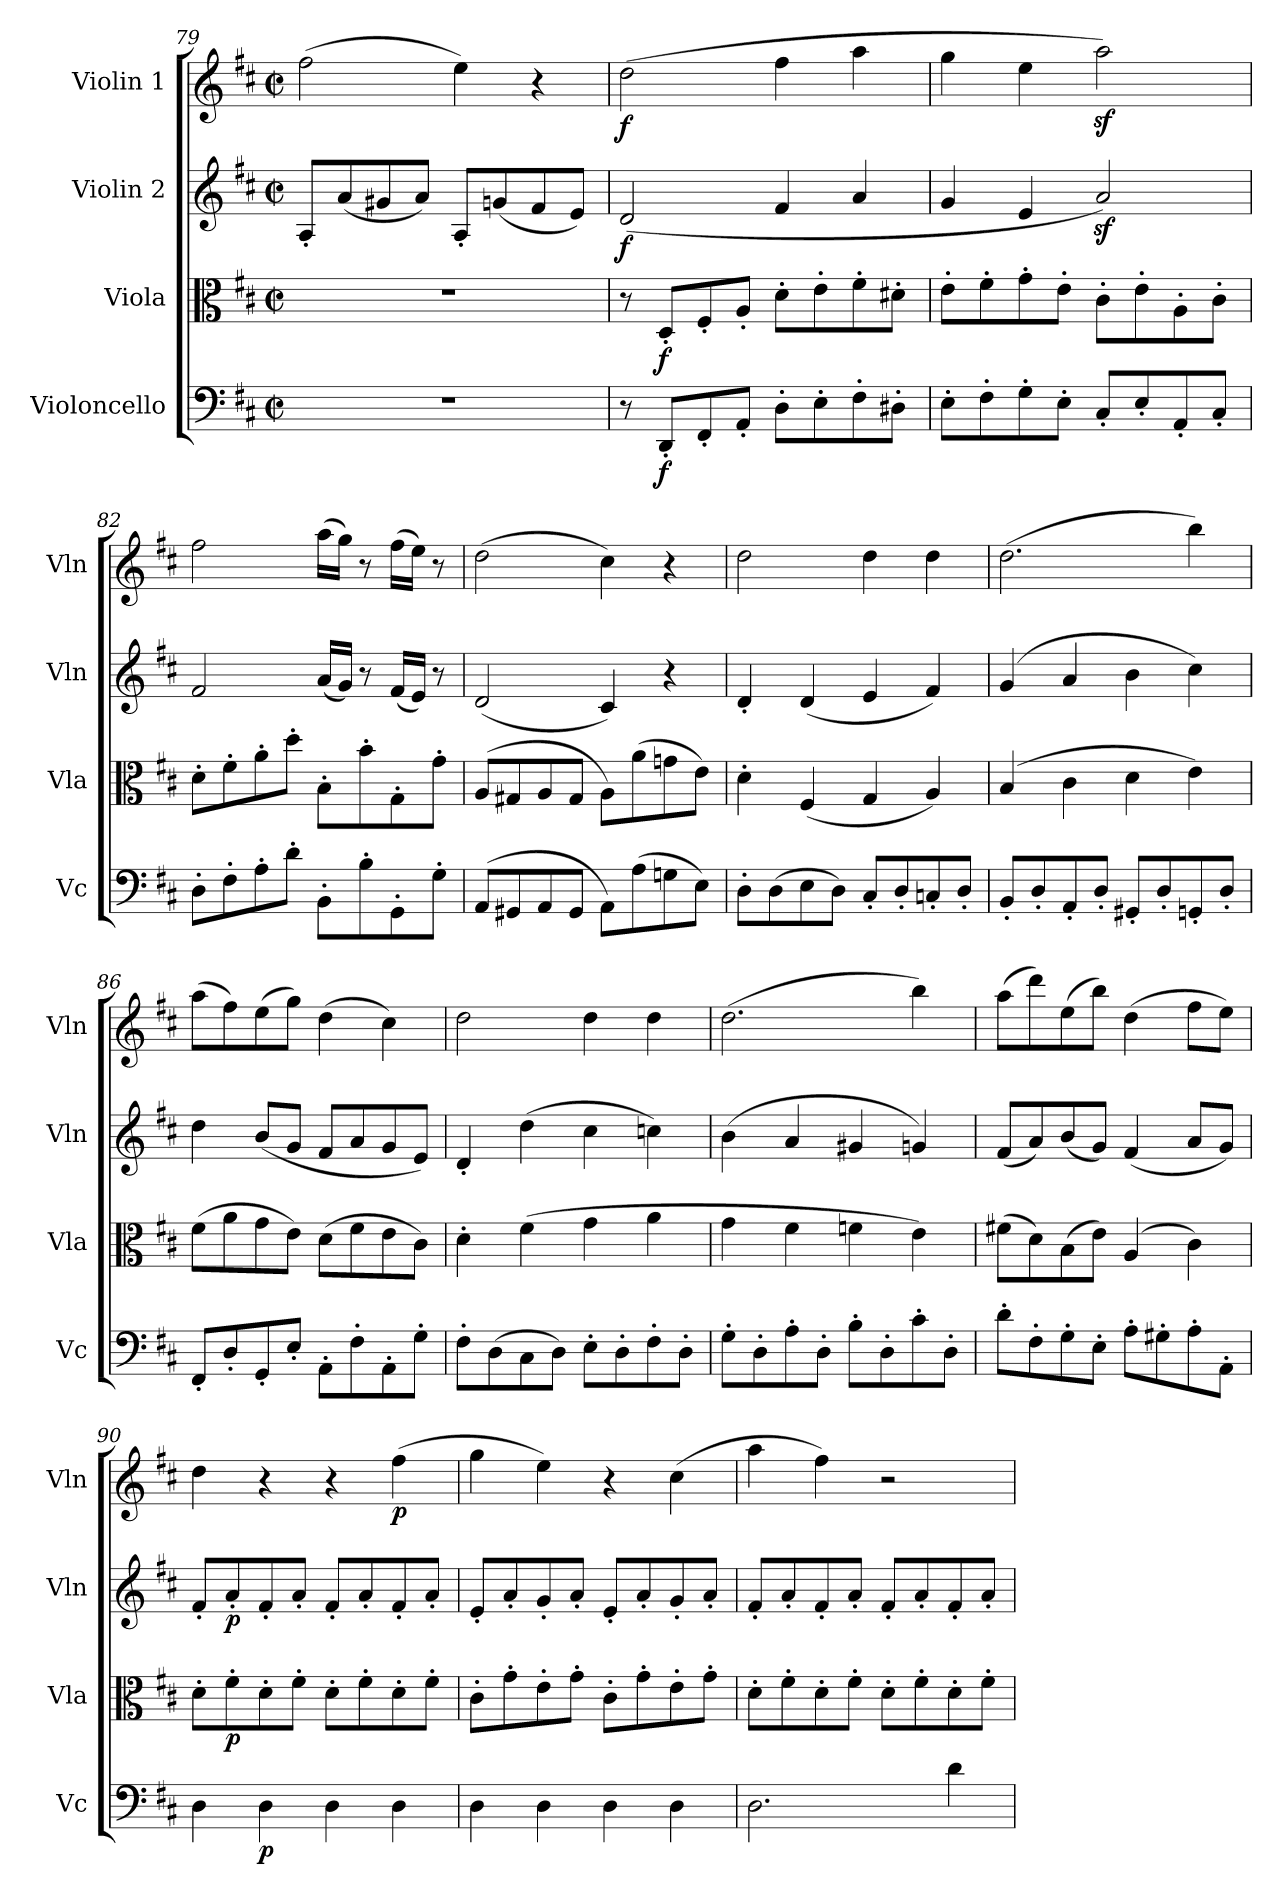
**kern	**dynam	**kern	**dynam	**kern	**dynam	**kern	**dynam
*part4	*part4	*part3	*part3	*part2	*part2	*part1	*part1
*staff4	*staff4	*staff3	*staff3	*staff2	*staff2	*staff1	*staff1
*I"Violoncello	*	*I"Viola	*	*I"Violin 2	*	*I"Violin 1	*
*I'Vc	*	*I'Vla	*	*I'Vln	*	*I'Vln	*
!!LO:LB:g=z
*clefF4	*	*clefC3	*	*clefG2	*	*clefG2	*
*k[f#c#]	*	*k[f#c#]	*	*k[f#c#]	*	*k[f#c#]	*
*M2/2	*	*M2/2	*	*M2/2	*	*M2/2	*
*met(c|)	*	*met(c|)	*	*met(c|)	*	*met(c|)	*
=79	=79	=79	=79	=79	=79	=79	=79
1r	.	1r	.	8A'/L	.	(2ff#\	.
.	.	.	.	(8a/	.	.	.
.	.	.	.	8g#X/	.	.	.
.	.	.	.	8a/J)	.	.	.
.	.	.	.	8A'/L	.	4ee\)	.
.	.	.	.	(8gn/	.	.	.
.	.	.	.	8f#/	.	4r	.
.	.	.	.	8e/J)	.	.	.
!!LO:PB:g=z
=80	=80	=80	=80	=80	=80	=80	=80
!	!	!	!	!	!LO:DY:b	!	!LO:DY:b
8r	.	8r	.	(2d/	f	(2dd\	f
!	!LO:DY:b	!	!LO:DY:b	!	!	!	!
8DD'/L	f	8D'/L	f	.	.	.	.
8FF#'/	.	8F#'/	.	.	.	.	.
8AA'/J	.	8A'/J	.	.	.	.	.
8D'\L	.	8d'\L	.	4f#/	.	4ff#\	.
8E'\	.	8e'\	.	.	.	.	.
8F#'\	.	8f#'\	.	4a/	.	4aa\	.
8D#X'\J	.	8d#X'\J	.	.	.	.	.
=81	=81	=81	=81	=81	=81	=81	=81
8E'\L	.	8e'\L	.	4g/	.	4gg\	.
8F#'\	.	8f#'\	.	.	.	.	.
8G'\	.	8g'\	.	4e/	.	4ee\	.
8E'\J	.	8e'\J	.	.	.	.	.
8C#'/L	.	8c#'\L	.	2az</)	.	2aaz<\)	.
8E'/	.	8e'\	.	.	.	.	.
8AA'/	.	8A'\	.	.	.	.	.
8C#'/J	.	8c#'\J	.	.	.	.	.
=82	=82	=82	=82	=82	=82	=82	=82
8D'\L	.	8d'\L	.	2f#/	.	2ff#\	.
8F#'\	.	8f#'\	.	.	.	.	.
8A'\	.	8a'\	.	.	.	.	.
8d'\J	.	8dd'\J	.	.	.	.	.
8BB'\L	.	8B'\L	.	(16a/LL	.	(16aa\LL	.
.	.	.	.	16g/JJ)	.	16gg\JJ)	.
8B'\	.	8b'\	.	8r	.	8r	.
8GG'\	.	8G'\	.	(16f#/LL	.	(16ff#\LL	.
.	.	.	.	16e/JJ)	.	16ee\JJ)	.
8G'\J	.	8g'\J	.	8r	.	8r	.
=83	=83	=83	=83	=83	=83	=83	=83
(8AA/L	.	(8A/L	.	(2d/	.	(2dd\	.
8GG#X/	.	8G#X/	.	.	.	.	.
8AA/	.	8A/	.	.	.	.	.
8GG#/J	.	8G#/J	.	.	.	.	.
8AA\L)	.	8A\L)	.	4c#/)	.	4cc#\)	.
(8A\	.	(8a\	.	.	.	.	.
8Gn\	.	8gn\	.	4r	.	4r	.
8E\J)	.	8e\J)	.	.	.	.	.
=84	=84	=84	=84	=84	=84	=84	=84
8D'\L	.	4d'\	.	4d'/	.	2dd\	.
(8D\	.	.	.	.	.	.	.
8E\	.	(4F#/	.	(4d/	.	.	.
8D\J)	.	.	.	.	.	.	.
8C#'/L	.	4G/	.	4e/	.	4dd\	.
8D'/	.	.	.	.	.	.	.
8Cn'/	.	4A/)	.	4f#/)	.	4dd\	.
8D'/J	.	.	.	.	.	.	.
=85	=85	=85	=85	=85	=85	=85	=85
8BB'/L	.	(4B/	.	(4g/	.	(2.dd\	.
8D'/	.	.	.	.	.	.	.
8AA'/	.	4c#\	.	4a/	.	.	.
8D'/J	.	.	.	.	.	.	.
8GG#X'/L	.	4d\	.	4b\	.	.	.
8D'/	.	.	.	.	.	.	.
8GGn'/	.	4e\)	.	4cc#\)	.	4bb\)	.
8D'/J	.	.	.	.	.	.	.
=86	=86	=86	=86	=86	=86	=86	=86
8FF#'/L	.	(8f#\L	.	4dd\	.	(8aa\L	.
8D'/	.	8a\	.	.	.	8ff#\)	.
8GG'/	.	8g\	.	(8b/L	.	(8ee\	.
8E'/J	.	8e\J)	.	8g/J	.	8gg\J)	.
8AA'\L	.	(8d\L	.	8f#/L	.	(4dd\	.
8F#'\	.	8f#\	.	8a/	.	.	.
8AA'\	.	8e\	.	8g/	.	4cc#\)	.
8G'\J	.	8c#\J)	.	8e/J)	.	.	.
!!LO:LB:g=z
=87	=87	=87	=87	=87	=87	=87	=87
8F#'\L	.	4d'\	.	4d'/	.	2dd\	.
(8D\	.	.	.	.	.	.	.
8C#\	.	(4f#\	.	(4dd\	.	.	.
8D\J)	.	.	.	.	.	.	.
8E'\L	.	4g\	.	4cc#\	.	4dd\	.
8D'\	.	.	.	.	.	.	.
8F#'\	.	4a\	.	4ccn\)	.	4dd\	.
8D'\J	.	.	.	.	.	.	.
!!LO:LB:g=z
=88	=88	=88	=88	=88	=88	=88	=88
8G'\L	.	4g\	.	(4b\	.	(2.dd\	.
8D'\	.	.	.	.	.	.	.
8A'\	.	4f#\	.	4a/	.	.	.
8D'\J	.	.	.	.	.	.	.
8B'\L	.	4fn\	.	4g#X/	.	.	.
8D'\	.	.	.	.	.	.	.
8c#'\	.	4e\)	.	4gn/)	.	4bb\)	.
8D'\J	.	.	.	.	.	.	.
=89	=89	=89	=89	=89	=89	=89	=89
8d'\L	.	(8f#X\L	.	(8f#/L	.	(8aa\L	.
8F#'\	.	8d\)	.	8a/)	.	8ddd\)	.
8G'\	.	(8B\	.	(8b/	.	(8ee\	.
8E'\J	.	8e\J)	.	8g/J)	.	8bb\J)	.
8A'\L	.	(4A/	.	(4f#/	.	(4dd\	.
8G#X'\	.	.	.	.	.	.	.
8A'\	.	4c#\)	.	8a/L	.	8ff#\L	.
8AA'\J	.	.	.	8g/J)	.	8ee\J)	.
=90	=90	=90	=90	=90	=90	=90	=90
4D\	.	8d'\L	.	8f#'/L	.	4dd\	.
!	!	!	!LO:DY:b	!	!LO:DY:b	!	!
.	.	8f#'\	p	8a'/	p	.	.
!	!LO:DY:b	!	!	!	!	!	!
4D\	p	8d'\	.	8f#'/	.	4r	.
.	.	8f#'\J	.	8a'/J	.	.	.
4D\	.	8d'\L	.	8f#'/L	.	4r	.
.	.	8f#'\	.	8a'/	.	.	.
!	!	!	!	!	!	!	!LO:DY:b
4D\	.	8d'\	.	8f#'/	.	(4ff#\	p
.	.	8f#'\J	.	8a'/J	.	.	.
=91	=91	=91	=91	=91	=91	=91	=91
4D\	.	8c#'\L	.	8e'/L	.	4gg\	.
.	.	8g'\	.	8a'/	.	.	.
4D\	.	8e'\	.	8g'/	.	4ee\)	.
.	.	8g'\J	.	8a'/J	.	.	.
4D\	.	8c#'\L	.	8e'/L	.	4r	.
.	.	8g'\	.	8a'/	.	.	.
4D\	.	8e'\	.	8g'/	.	(4cc#\	.
.	.	8g'\J	.	8a'/J	.	.	.
=92	=92	=92	=92	=92	=92	=92	=92
2.D\	.	8d'\L	.	8f#'/L	.	4aa\	.
.	.	8f#'\	.	8a'/	.	.	.
.	.	8d'\	.	8f#'/	.	4ff#\)	.
.	.	8f#'\J	.	8a'/J	.	.	.
.	.	8d'\L	.	8f#'/L	.	2r	.
.	.	8f#'\	.	8a'/	.	.	.
4d\	.	8d'\	.	8f#'/	.	.	.
.	.	8f#'\J	.	8a'/J	.	.	.
=	=	=	=	=	=	=	=
*-	*-	*-	*-	*-	*-	*-	*-
